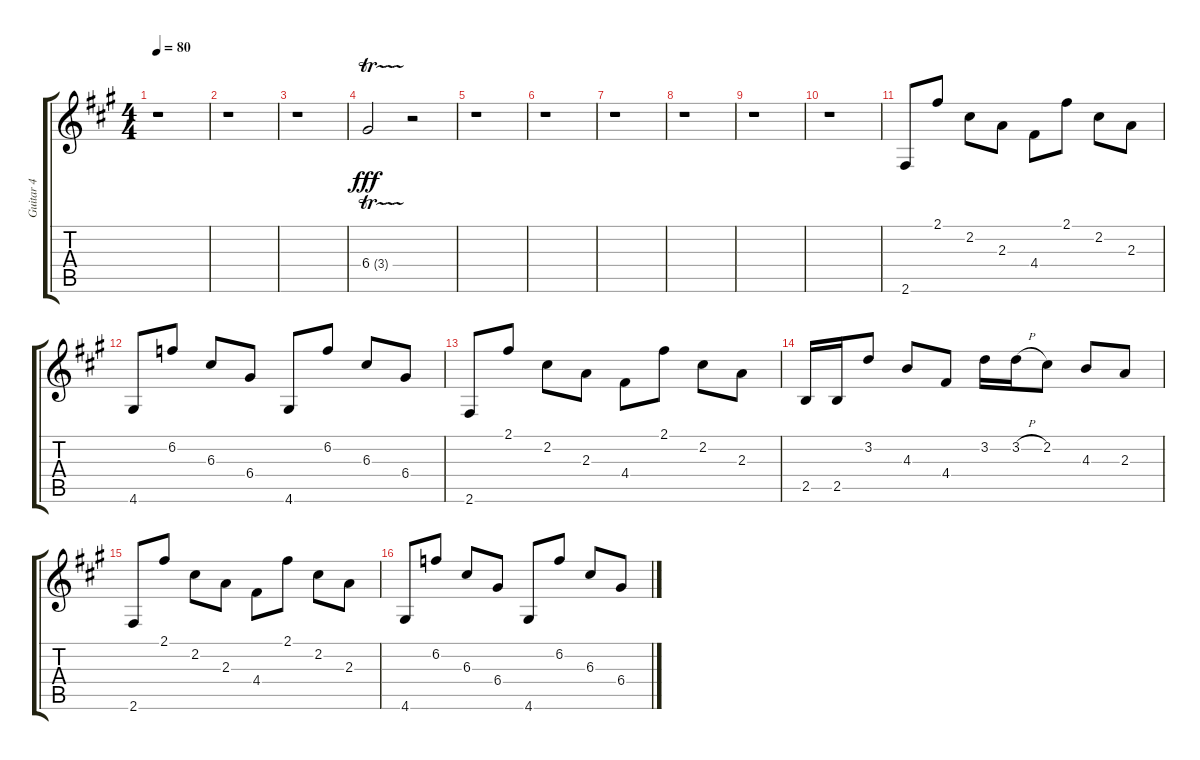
\track ("Guitar 4" "Guitar 4") {instrument overdrivenguitar}
\staff {score tabs}
\tuning (E4 B3 G3 D3 A2 E2) {hide}
\ts (4 4)
\tempo 80
\clef g2
\ks a
r.1{dy f} |
r.1 |
r.1 |
6.4{tr (3 32)}.2{dy fff} r.2 |
r.1 |
r.1 |
r.1 |
r.1 |
r.1 |
r.1 |
2.6.8 2.1.8 2.2.8 2.3.8 4.4.8 2.1.8 2.2.8 2.3.8 |
4.6.8 6.2.8 6.3.8 6.4.8 4.6.8 6.2.8 6.3.8 6.4.8 |
2.6.8 2.1.8 2.2.8 2.3.8 4.4.8 2.1.8 2.2.8 2.3.8 |
2.5.16 2.5.16 3.2.8 4.3.8 4.4.8 3.2.16 3.2{h}.16 2.2.8 4.3.8 2.3.8 |
2.6.8 2.1.8 2.2.8 2.3.8 4.4.8 2.1.8 2.2.8 2.3.8 |
4.6.8 6.2.8 6.3.8 6.4.8 4.6.8 6.2.8 6.3.8 6.4.8
